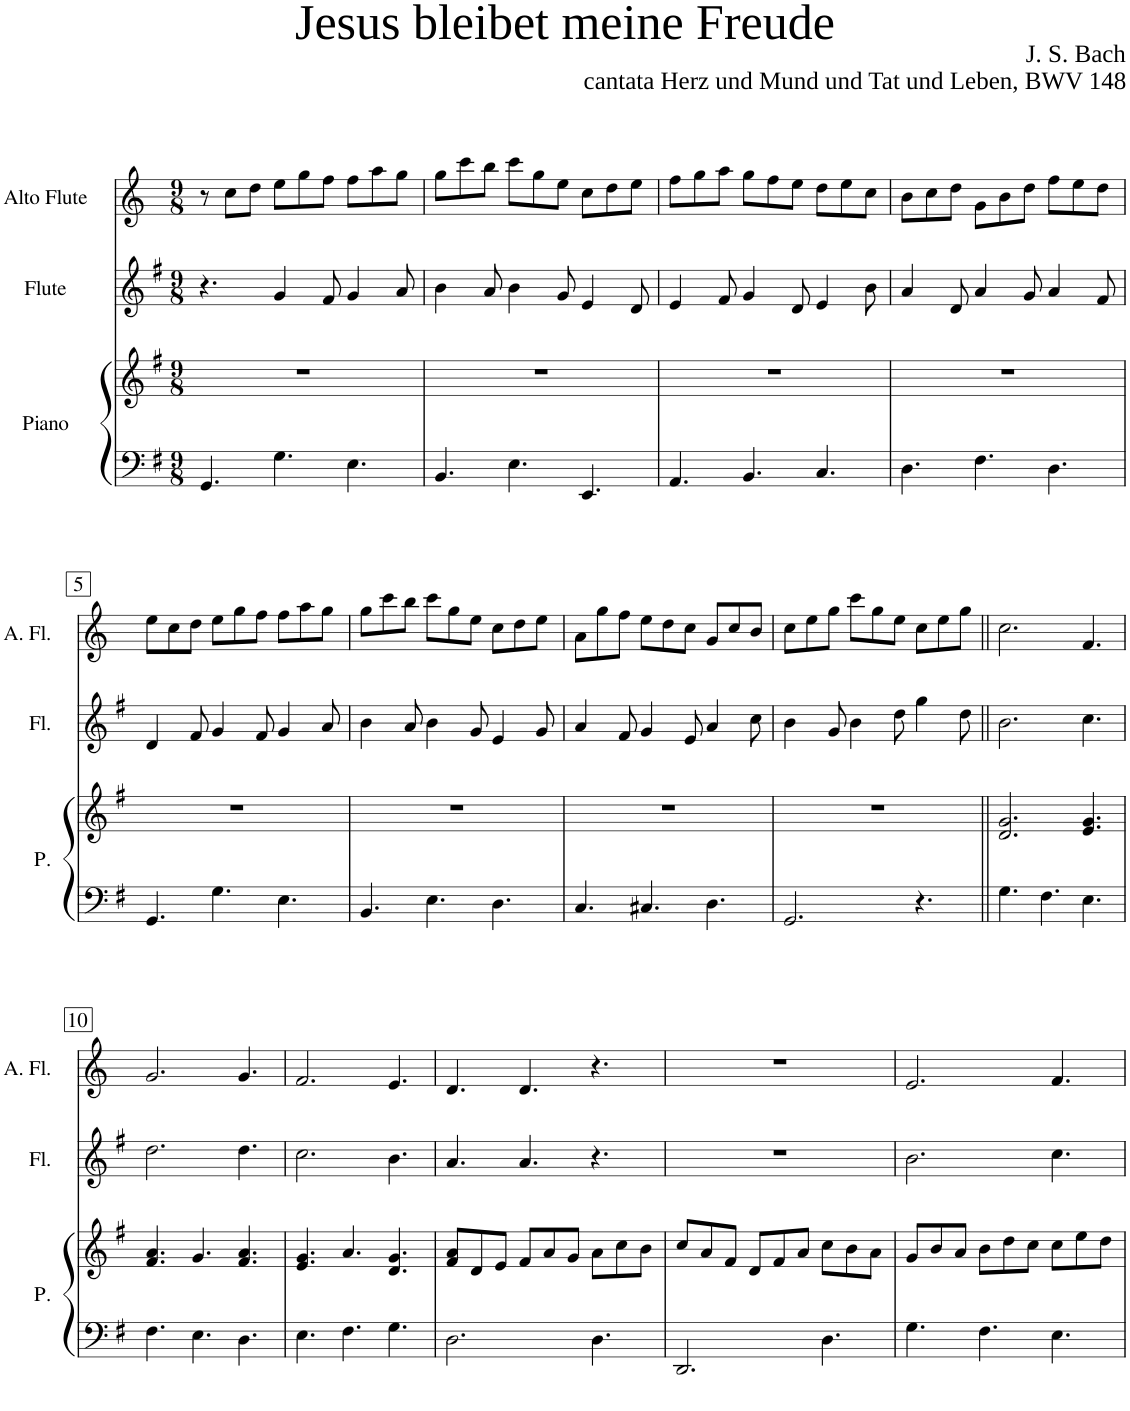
**kern	**kern	**kern	**kern
*part3	*part3	*part2	*part1
*staff4	*staff3	*staff2	*staff1
*I"Piano	*	*I"Flute	*I"Alto Flute
*I'P.	*	*I'Fl.	*I'A. Fl.
*clefF4	*clefG2	*clefG2	*clefG2
*	*	*	*Trd3c5
*k[f#]	*k[f#]	*k[f#]	*k[]
*M9/8	*M9/8	*M9/8	*M9/8
=1	=1	=1	=1
4.GG/	8%9r	4.r	8r
.	.	.	8cc\L
.	.	.	8dd\J
4.G\	.	4g/	8ee\L
.	.	.	8gg\
.	.	8f#/	8ff\J
4.E\	.	4g/	8ff\L
.	.	.	8aa\
.	.	8a/	8gg\J
=2	=2	=2	=2
4.BB/	8%9r	4b\	8gg\L
.	.	.	8ccc\
.	.	8a/	8bb\J
4.E\	.	4b\	8ccc\L
.	.	.	8gg\
.	.	8g/	8ee\J
4.EE/	.	4e/	8cc\L
.	.	.	8dd\
.	.	8d/	8ee\J
=3	=3	=3	=3
4.AA/	8%9r	4e/	8ff\L
.	.	.	8gg\
.	.	8f#/	8aa\J
4.BB/	.	4g/	8gg\L
.	.	.	8ff\
.	.	8d/	8ee\J
4.C/	.	4e/	8dd\L
.	.	.	8ee\
.	.	8b\	8cc\J
=4	=4	=4	=4
4.D\	8%9r	4a/	8b\L
.	.	.	8cc\
.	.	8d/	8dd\J
4.F#\	.	4a/	8g\L
.	.	.	8b\
.	.	8g/	8dd\J
4.D\	.	4a/	8ff\L
.	.	.	8ee\
.	.	8f#/	8dd\J
!!LO:LB:g=z
=5	=5	=5	=5
4.GG/	8%9r	4d/	8ee\L
.	.	.	8cc\
.	.	8f#/	8dd\J
4.G\	.	4g/	8ee\L
.	.	.	8gg\
.	.	8f#/	8ff\J
4.E\	.	4g/	8ff\L
.	.	.	8aa\
.	.	8a/	8gg\J
=6	=6	=6	=6
4.BB/	8%9r	4b\	8gg\L
.	.	.	8ccc\
.	.	8a/	8bb\J
4.E\	.	4b\	8ccc\L
.	.	.	8gg\
.	.	8g/	8ee\J
4.D\	.	4e/	8cc\L
.	.	.	8dd\
.	.	8g/	8ee\J
=7	=7	=7	=7
4.C/	8%9r	4a/	8a\L
.	.	.	8gg\
.	.	8f#/	8ff\J
4.C#X/	.	4g/	8ee\L
.	.	.	8dd\
.	.	8e/	8cc\J
4.D\	.	4a/	8g/L
.	.	.	8cc/
.	.	8cc\	8b/J
=8	=8	=8	=8
2.GG/	8%9r	4b\	8cc\L
.	.	.	8ee\
.	.	8g/	8gg\J
.	.	4b\	8ccc\L
.	.	.	8gg\
.	.	8dd\	8ee\J
4.r	.	4gg\	8cc\L
.	.	.	8ee\
.	.	8dd\	8gg\J
=9||	=9||	=9||	=9||
4.G\	2.d/ 2.g/	2.b\	2.cc\
4.F#\	.	.	.
4.E\	4.e/ 4.g/	4.cc\	4.f/
!!LO:LB:g=z
=10	=10	=10	=10
4.F#\	4.f#/ 4.a/	2.dd\	2.g/
4.E\	4.g/	.	.
4.D\	4.f#/ 4.a/	4.dd\	4.g/
=11	=11	=11	=11
4.E\	4.e/ 4.g/	2.cc\	2.f/
4.F#\	4.a/	.	.
4.G\	4.d/ 4.g/	4.b\	4.e/
=12	=12	=12	=12
2.D\	8f#/ 8a/L	4.a/	4.d/
.	8d/	.	.
.	8e/J	.	.
.	8f#/L	4.a/	4.d/
.	8a/	.	.
.	8g/J	.	.
4.D\	8a\L	4.r	4.r
.	8cc\	.	.
.	8b\J	.	.
=13	=13	=13	=13
2.DD/	8cc/L	8%9r	8%9r
.	8a/	.	.
.	8f#/J	.	.
.	8d/L	.	.
.	8f#/	.	.
.	8a/J	.	.
4.D\	8cc\L	.	.
.	8b\	.	.
.	8a\J	.	.
=14	=14	=14	=14
4.G\	8g/L	2.b\	2.e/
.	8b/	.	.
.	8a/J	.	.
4.F#\	8b\L	.	.
.	8dd\	.	.
.	8cc\J	.	.
4.E\	8cc\L	4.cc\	4.f/
.	8ee\	.	.
.	8dd\J	.	.
=	=	=	=
*-	*-	*-	*-
